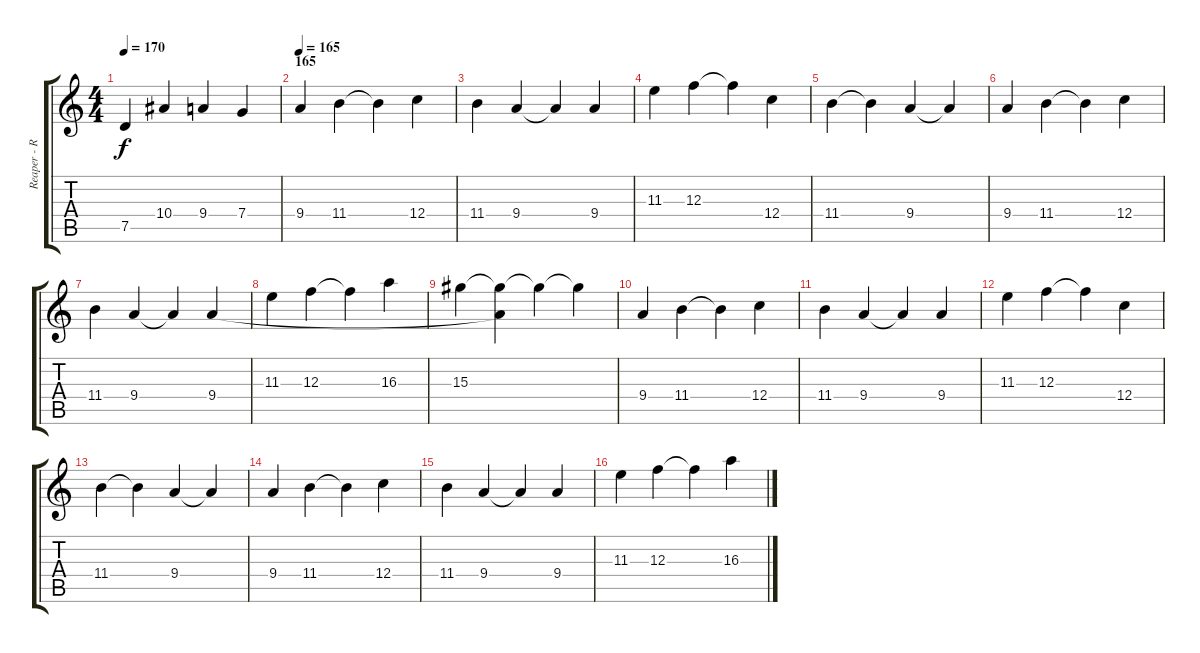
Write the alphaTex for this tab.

\track ("Reaper - Right" "Reaper - R") {instrument overdrivenguitar}
\staff {score tabs}
\tuning (D4 A3 F3 C3 G2 C2) {hide}
\ts (4 4)
\tempo 170
\clef g2
\ks c
7.5.4{dy f} 10.4.4 9.4.4 7.4.4 |
\section ("" "165")
\tempo 165
9.4.4 11.4.4 11.4{t}.4 12.4.4 |
11.4.4 9.4.4 9.4{t}.4 9.4.4 |
11.3.4 12.3.4 12.3{t}.4 12.4.4 |
11.4.4 11.4{t}.4 9.4.4 9.4{t}.4 |
9.4.4 11.4.4 11.4{t}.4 12.4.4 |
11.4.4 9.4.4 9.4{t}.4 9.4.4 |
11.3.4 12.3.4 12.3{t}.4 16.3.4 |
15.3.4 (15.3{t} 9.4{t}).4 15.3{t}.4 15.3{t}.4 |
9.4.4 11.4.4 11.4{t}.4 12.4.4 |
11.4.4 9.4.4 9.4{t}.4 9.4.4 |
11.3.4 12.3.4 12.3{t}.4 12.4.4 |
11.4.4 11.4{t}.4 9.4.4 9.4{t}.4 |
9.4.4 11.4.4 11.4{t}.4 12.4.4 |
11.4.4 9.4.4 9.4{t}.4 9.4.4 |
11.3.4 12.3.4 12.3{t}.4 16.3.4
